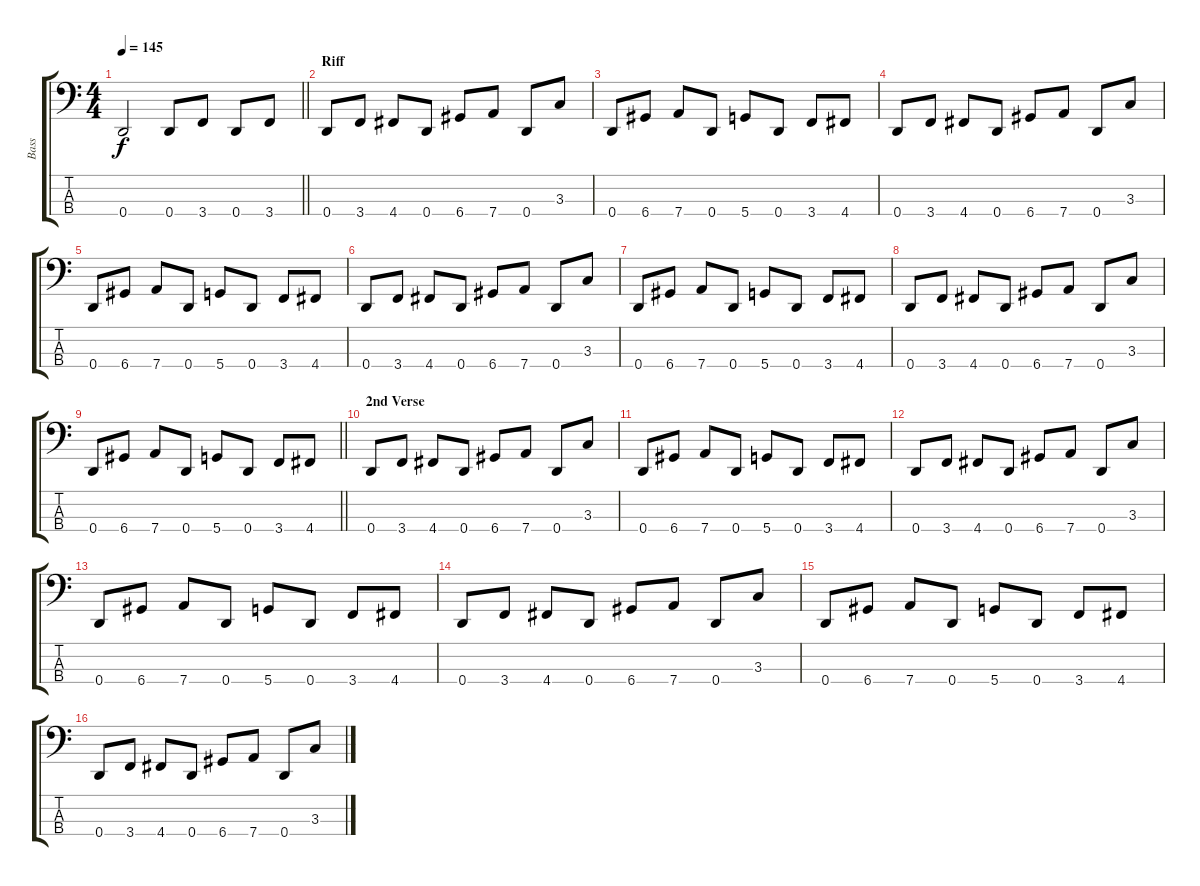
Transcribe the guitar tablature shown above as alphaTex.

\track ("Bass" "Bass") {solo instrument electricbasspick}
\staff {score tabs}
\tuning (G2 D2 A1 D1) {hide}
\ts (4 4)
\tempo 145
\clef f4
\barLineRight lightlight
\ks c
0.4{t}.2{dy f} 0.4.8 3.4.8 0.4.8 3.4.8 |
\section ("" "Riff")
0.4.8 3.4.8 4.4.8 0.4.8 6.4.8 7.4.8 0.4.8 3.3.8 |
0.4.8 6.4.8 7.4.8 0.4.8 5.4.8 0.4.8 3.4.8 4.4.8 |
0.4.8 3.4.8 4.4.8 0.4.8 6.4.8 7.4.8 0.4.8 3.3.8 |
0.4.8 6.4.8 7.4.8 0.4.8 5.4.8 0.4.8 3.4.8 4.4.8 |
0.4.8 3.4.8 4.4.8 0.4.8 6.4.8 7.4.8 0.4.8 3.3.8 |
0.4.8 6.4.8 7.4.8 0.4.8 5.4.8 0.4.8 3.4.8 4.4.8 |
0.4.8 3.4.8 4.4.8 0.4.8 6.4.8 7.4.8 0.4.8 3.3.8 |
\barLineRight lightlight
0.4.8 6.4.8 7.4.8 0.4.8 5.4.8 0.4.8 3.4.8 4.4.8 |
\section ("" "2nd Verse")
0.4.8 3.4.8 4.4.8 0.4.8 6.4.8 7.4.8 0.4.8 3.3.8 |
0.4.8 6.4.8 7.4.8 0.4.8 5.4.8 0.4.8 3.4.8 4.4.8 |
0.4.8 3.4.8 4.4.8 0.4.8 6.4.8 7.4.8 0.4.8 3.3.8 |
0.4.8 6.4.8 7.4.8 0.4.8 5.4.8 0.4.8 3.4.8 4.4.8 |
0.4.8 3.4.8 4.4.8 0.4.8 6.4.8 7.4.8 0.4.8 3.3.8 |
0.4.8 6.4.8 7.4.8 0.4.8 5.4.8 0.4.8 3.4.8 4.4.8 |
0.4.8 3.4.8 4.4.8 0.4.8 6.4.8 7.4.8 0.4.8 3.3.8
